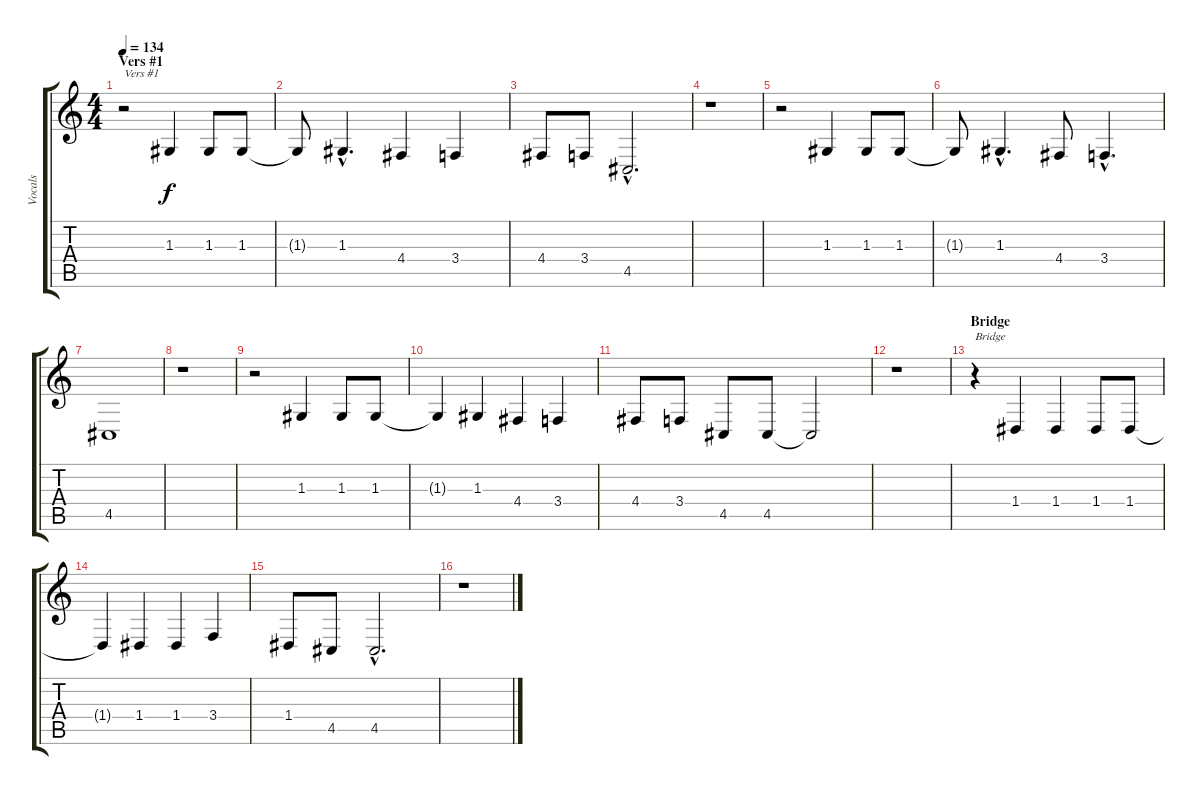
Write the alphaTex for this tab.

\track ("Vocals" "Vocals") {instrument lead8bassandlead}
\staff {score tabs}
\tuning (E4 B3 G3 D3 A2 E2) {hide}
\ts (4 4)
\section ("" "Vers #1")
\tempo 134
\clef g2
\ks c
r.2{txt "Vers #1" dy f volume 7 instrument lead8bassandlead} 1.3.4 1.3.8 1.3.8 |
1.3{t}.8 1.3{hac}.4{d} 4.4.4 3.4.4 |
4.4.8 3.4.8 4.5{hac}.2{d} |
r.1 |
r.2 1.3.4 1.3.8 1.3.8 |
1.3{t}.8 1.3{hac}.4{d} 4.4.8 3.4{hac}.4{d} |
4.5.1 |
r.1 |
r.2 1.3.4 1.3.8 1.3.8 |
1.3{t}.4 1.3.4 4.4.4 3.4.4 |
4.4.8 3.4.8 4.5.8 4.5.8 4.5{t}.2 |
r.1 |
\section ("" "Bridge")
r.4{txt "Bridge"} 1.4.4 1.4.4 1.4.8 1.4.8 |
1.4{t}.4 1.4.4 1.4.4 3.4.4 |
1.4.8 4.5.8 4.5{hac}.2{d} |
r.1
